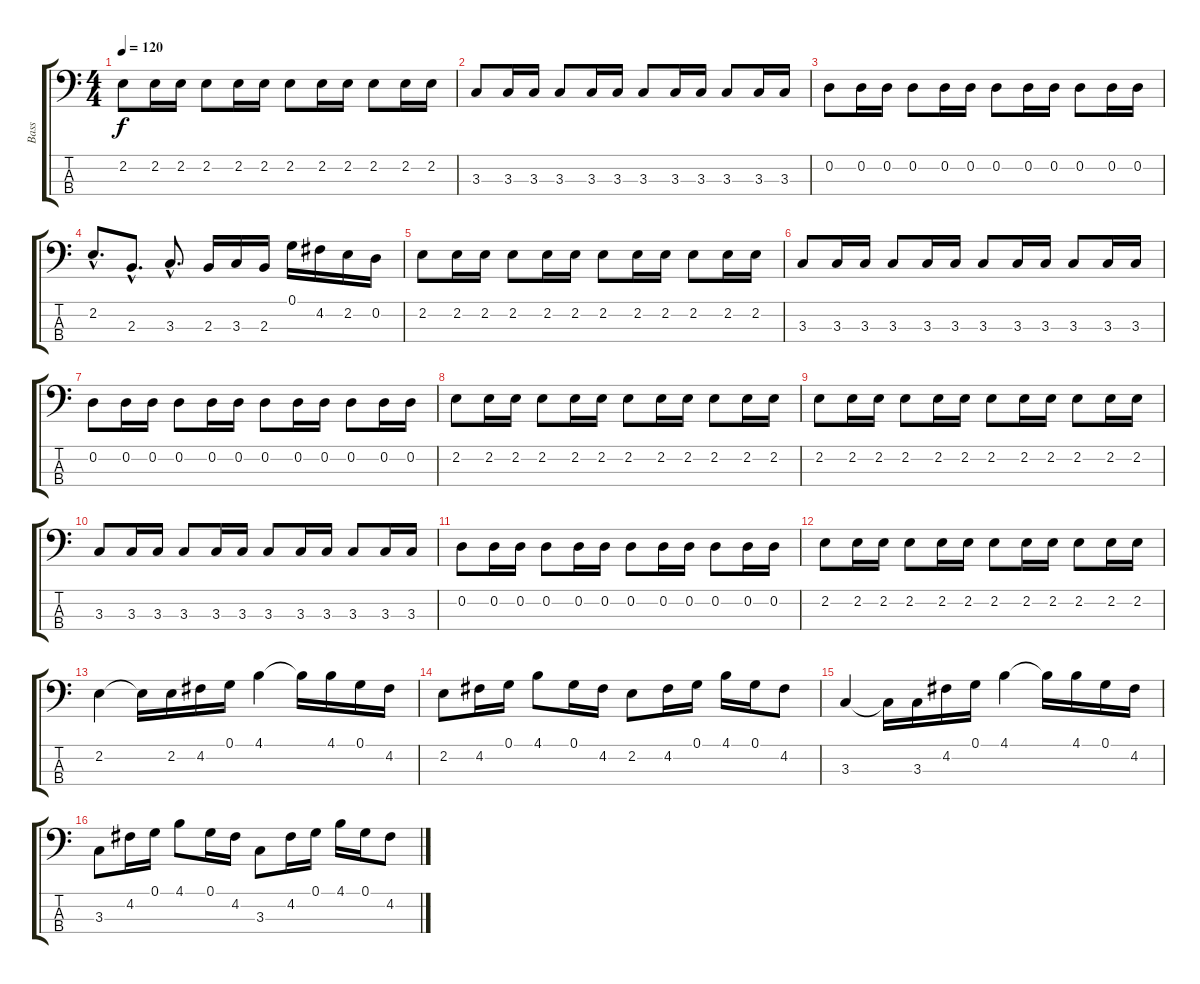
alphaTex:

\track ("Bass" "Bass") {instrument electricbassfinger}
\staff {score tabs}
\tuning (G2 D2 A1 E1) {hide}
\ts (4 4)
\tempo 120
\clef f4
\ks c
2.2.8{dy f} 2.2.16 2.2.16 2.2.8 2.2.16 2.2.16 2.2.8 2.2.16 2.2.16 2.2.8 2.2.16 2.2.16 |
3.3.8 3.3.16 3.3.16 3.3.8 3.3.16 3.3.16 3.3.8 3.3.16 3.3.16 3.3.8 3.3.16 3.3.16 |
0.2.8 0.2.16 0.2.16 0.2.8 0.2.16 0.2.16 0.2.8 0.2.16 0.2.16 0.2.8 0.2.16 0.2.16 |
2.2{hac}.8{d} 2.3{hac}.8{d} 3.3{hac}.8{d} 2.3.16 3.3.16 2.3.16 0.1.16 4.2.16 2.2.16 0.2.16 |
2.2.8 2.2.16 2.2.16 2.2.8 2.2.16 2.2.16 2.2.8 2.2.16 2.2.16 2.2.8 2.2.16 2.2.16 |
3.3.8 3.3.16 3.3.16 3.3.8 3.3.16 3.3.16 3.3.8 3.3.16 3.3.16 3.3.8 3.3.16 3.3.16 |
0.2.8 0.2.16 0.2.16 0.2.8 0.2.16 0.2.16 0.2.8 0.2.16 0.2.16 0.2.8 0.2.16 0.2.16 |
2.2.8 2.2.16 2.2.16 2.2.8 2.2.16 2.2.16 2.2.8 2.2.16 2.2.16 2.2.8 2.2.16 2.2.16 |
2.2.8 2.2.16 2.2.16 2.2.8 2.2.16 2.2.16 2.2.8 2.2.16 2.2.16 2.2.8 2.2.16 2.2.16 |
3.3.8 3.3.16 3.3.16 3.3.8 3.3.16 3.3.16 3.3.8 3.3.16 3.3.16 3.3.8 3.3.16 3.3.16 |
0.2.8 0.2.16 0.2.16 0.2.8 0.2.16 0.2.16 0.2.8 0.2.16 0.2.16 0.2.8 0.2.16 0.2.16 |
2.2.8 2.2.16 2.2.16 2.2.8 2.2.16 2.2.16 2.2.8 2.2.16 2.2.16 2.2.8 2.2.16 2.2.16 |
2.2.4 2.2{t}.16 2.2.16 4.2.16 0.1.16 4.1.4 4.1{t}.16 4.1.16 0.1.16 4.2.16 |
2.2.8 4.2.16 0.1.16 4.1.8 0.1.16 4.2.16 2.2.8 4.2.16 0.1.16 4.1.16 0.1.16 4.2.8 |
3.3.4 3.3{t}.16 3.3.16 4.2.16 0.1.16 4.1.4 4.1{t}.16 4.1.16 0.1.16 4.2.16 |
3.3.8 4.2.16 0.1.16 4.1.8 0.1.16 4.2.16 3.3.8 4.2.16 0.1.16 4.1.16 0.1.16 4.2.8
